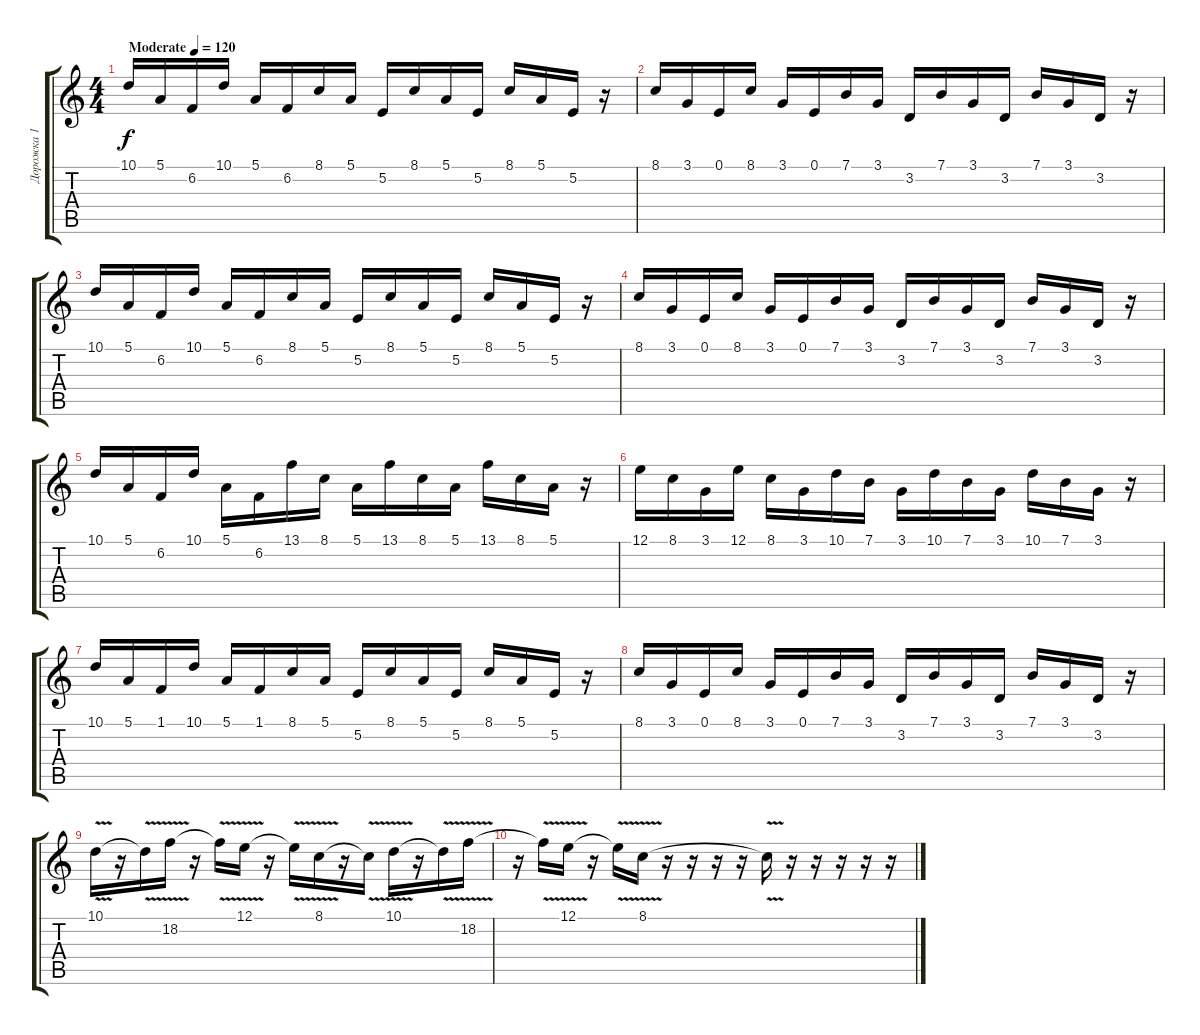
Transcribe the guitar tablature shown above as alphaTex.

\track ("Дорожка 1" "Дорожка 1") {instrument harpsichord}
\staff {score tabs}
\tuning (E4 B3 G3 D3 A2 E2) {hide}
\ts (4 4)
\tempo (120 "Moderate")
\clef g2
\ks c
10.1.16{dy f instrument harpsichord} 5.1.16 6.2.16 10.1.16 5.1.16 6.2.16 8.1.16 5.1.16 5.2.16 8.1.16 5.1.16 5.2.16 8.1.16 5.1.16 5.2.16 r.16 |
8.1.16 3.1.16 0.1.16 8.1.16 3.1.16 0.1.16 7.1.16 3.1.16 3.2.16 7.1.16 3.1.16 3.2.16 7.1.16 3.1.16 3.2.16 r.16 |
10.1.16 5.1.16 6.2.16 10.1.16 5.1.16 6.2.16 8.1.16 5.1.16 5.2.16 8.1.16 5.1.16 5.2.16 8.1.16 5.1.16 5.2.16 r.16 |
8.1.16 3.1.16 0.1.16 8.1.16 3.1.16 0.1.16 7.1.16 3.1.16 3.2.16 7.1.16 3.1.16 3.2.16 7.1.16 3.1.16 3.2.16 r.16 |
10.1.16 5.1.16 6.2.16 10.1.16 5.1.16 6.2.16 13.1.16 8.1.16 5.1.16 13.1.16 8.1.16 5.1.16 13.1.16 8.1.16 5.1.16 r.16 |
12.1.16 8.1.16 3.1.16 12.1.16 8.1.16 3.1.16 10.1.16 7.1.16 3.1.16 10.1.16 7.1.16 3.1.16 10.1.16 7.1.16 3.1.16 r.16 |
10.1.16 5.1.16 1.1.16 10.1.16 5.1.16 1.1.16 8.1.16 5.1.16 5.2.16 8.1.16 5.1.16 5.2.16 8.1.16 5.1.16 5.2.16 r.16 |
8.1.16 3.1.16 0.1.16 8.1.16 3.1.16 0.1.16 7.1.16 3.1.16 3.2.16 7.1.16 3.1.16 3.2.16 7.1.16 3.1.16 3.2.16 r.16 |
10.1{v}.16 r.16 10.1{t}.16 18.2{v}.16 r.16 18.2{t}.16 12.1{v}.16 r.16 12.1{t}.16 8.1{v}.16 r.16 8.1{t}.16 10.1{v}.16 r.16 10.1{t}.16 18.2{v}.16 |
r.16 18.2{t}.16 12.1{v}.16 r.16 12.1{t}.16 8.1{v}.16 r.16 r.16 r.16 r.16 8.1{t}.16 r.16 r.16 r.16 r.16 r.16
